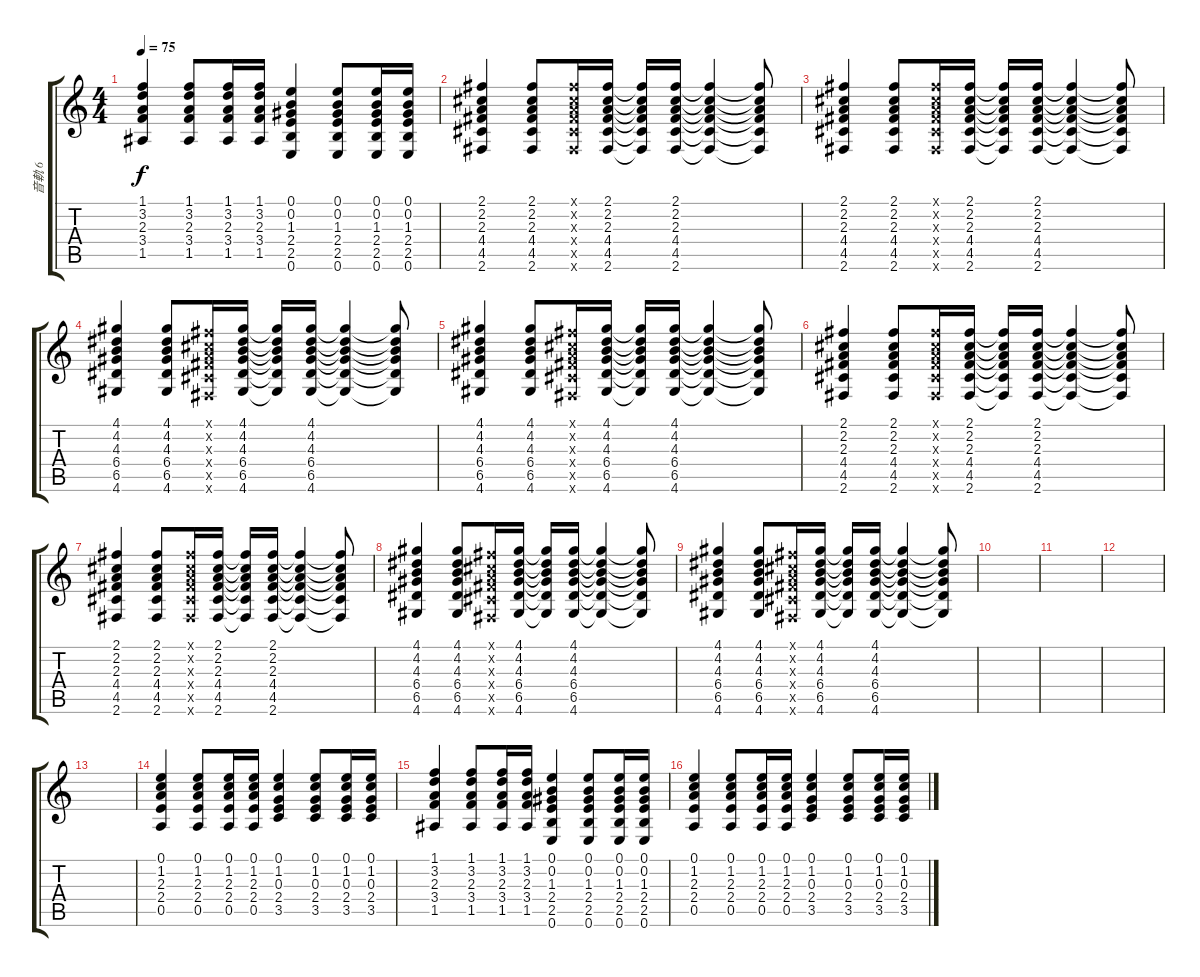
\track ("音軌 6" "音軌 6") {instrument acousticguitarsteel}
\staff {score tabs}
\tuning (E4 B3 G3 D3 A2 E2) {hide}
\ts (4 4)
\tempo 75
\clef g2
\ks c
(1.1 3.2 2.3 3.4 1.5).4{dy f} (1.1 3.2 2.3 3.4 1.5).8 (1.1 3.2 2.3 3.4 1.5).16 (1.1 3.2 2.3 3.4 1.5).16 (0.1 0.2 1.3 2.4 2.5 0.6).4 (0.1 0.2 1.3 2.4 2.5 0.6).8 (0.1 0.2 1.3 2.4 2.5 0.6).16 (0.1 0.2 1.3 2.4 2.5 0.6).16 |
(2.1 2.2 2.3 4.4 4.5 2.6).4 (2.1 2.2 2.3 4.4 4.5 2.6).8 (2.1{x} 2.2{x} 2.3{x} 4.4{x} 4.5{x} 2.6{x}).16 (2.1 2.2 2.3 4.4 4.5 2.6).16 (2.1{t} 2.2{t} 2.3{t} 4.4{t} 4.5{t} 2.6{t}).16 (2.1 2.2 2.3 4.4 4.5 2.6).16 (2.1{t} 2.2{t} 2.3{t} 4.4{t} 4.5{t} 2.6{t}).4 (2.1{t} 2.2{t} 2.3{t} 4.4{t} 4.5{t} 2.6{t}).8 |
(2.1 2.2 2.3 4.4 4.5 2.6).4 (2.1 2.2 2.3 4.4 4.5 2.6).8 (2.1{x} 2.2{x} 2.3{x} 4.4{x} 4.5{x} 2.6{x}).16 (2.1 2.2 2.3 4.4 4.5 2.6).16 (2.1{t} 2.2{t} 2.3{t} 4.4{t} 4.5{t} 2.6{t}).16 (2.1 2.2 2.3 4.4 4.5 2.6).16 (2.1{t} 2.2{t} 2.3{t} 4.4{t} 4.5{t} 2.6{t}).4 (2.1{t} 2.2{t} 2.3{t} 4.4{t} 4.5{t} 2.6{t}).8 |
(4.1 4.2 4.3 6.4 6.5 4.6).4 (4.1 4.2 4.3 6.4 6.5 4.6).8 (2.1{x} 2.2{x} 2.3{x} 4.4{x} 4.5{x} 2.6{x}).16 (4.1 4.2 4.3 6.4 6.5 4.6).16 (4.1{t} 4.2{t} 4.3{t} 6.4{t} 6.5{t} 4.6{t}).16 (4.1 4.2 4.3 6.4 6.5 4.6).16 (4.1{t} 4.2{t} 4.3{t} 6.4{t} 6.5{t} 4.6{t}).4 (4.1{t} 4.2{t} 4.3{t} 6.4{t} 6.5{t} 4.6{t}).8 |
(4.1 4.2 4.3 6.4 6.5 4.6).4 (4.1 4.2 4.3 6.4 6.5 4.6).8 (2.1{x} 2.2{x} 2.3{x} 4.4{x} 4.5{x} 2.6{x}).16 (4.1 4.2 4.3 6.4 6.5 4.6).16 (4.1{t} 4.2{t} 4.3{t} 6.4{t} 6.5{t} 4.6{t}).16 (4.1 4.2 4.3 6.4 6.5 4.6).16 (4.1{t} 4.2{t} 4.3{t} 6.4{t} 6.5{t} 4.6{t}).4 (4.1{t} 4.2{t} 4.3{t} 6.4{t} 6.5{t} 4.6{t}).8 |
(2.1 2.2 2.3 4.4 4.5 2.6).4 (2.1 2.2 2.3 4.4 4.5 2.6).8 (2.1{x} 2.2{x} 2.3{x} 4.4{x} 4.5{x} 2.6{x}).16 (2.1 2.2 2.3 4.4 4.5 2.6).16 (2.1{t} 2.2{t} 2.3{t} 4.4{t} 4.5{t} 2.6{t}).16 (2.1 2.2 2.3 4.4 4.5 2.6).16 (2.1{t} 2.2{t} 2.3{t} 4.4{t} 4.5{t} 2.6{t}).4 (2.1{t} 2.2{t} 2.3{t} 4.4{t} 4.5{t} 2.6{t}).8 |
(2.1 2.2 2.3 4.4 4.5 2.6).4 (2.1 2.2 2.3 4.4 4.5 2.6).8 (2.1{x} 2.2{x} 2.3{x} 4.4{x} 4.5{x} 2.6{x}).16 (2.1 2.2 2.3 4.4 4.5 2.6).16 (2.1{t} 2.2{t} 2.3{t} 4.4{t} 4.5{t} 2.6{t}).16 (2.1 2.2 2.3 4.4 4.5 2.6).16 (2.1{t} 2.2{t} 2.3{t} 4.4{t} 4.5{t} 2.6{t}).4 (2.1{t} 2.2{t} 2.3{t} 4.4{t} 4.5{t} 2.6{t}).8 |
(4.1 4.2 4.3 6.4 6.5 4.6).4 (4.1 4.2 4.3 6.4 6.5 4.6).8 (2.1{x} 2.2{x} 2.3{x} 4.4{x} 4.5{x} 2.6{x}).16 (4.1 4.2 4.3 6.4 6.5 4.6).16 (4.1{t} 4.2{t} 4.3{t} 6.4{t} 6.5{t} 4.6{t}).16 (4.1 4.2 4.3 6.4 6.5 4.6).16 (4.1{t} 4.2{t} 4.3{t} 6.4{t} 6.5{t} 4.6{t}).4 (4.1{t} 4.2{t} 4.3{t} 6.4{t} 6.5{t} 4.6{t}).8 |
(4.1 4.2 4.3 6.4 6.5 4.6).4 (4.1 4.2 4.3 6.4 6.5 4.6).8 (2.1{x} 2.2{x} 2.3{x} 4.4{x} 4.5{x} 2.6{x}).16 (4.1 4.2 4.3 6.4 6.5 4.6).16 (4.1{t} 4.2{t} 4.3{t} 6.4{t} 6.5{t} 4.6{t}).16 (4.1 4.2 4.3 6.4 6.5 4.6).16 (4.1{t} 4.2{t} 4.3{t} 6.4{t} 6.5{t} 4.6{t}).4 (4.1{t} 4.2{t} 4.3{t} 6.4{t} 6.5{t} 4.6{t}).8 |
|
|
|
|
(0.1 1.2 2.3 2.4 0.5).4 (0.1 1.2 2.3 2.4 0.5).8 (0.1 1.2 2.3 2.4 0.5).16 (0.1 1.2 2.3 2.4 0.5).16 (0.1 1.2 0.3 2.4 3.5).4 (0.1 1.2 0.3 2.4 3.5).8 (0.1 1.2 0.3 2.4 3.5).16 (0.1 1.2 0.3 2.4 3.5).16 |
(1.1 3.2 2.3 3.4 1.5).4 (1.1 3.2 2.3 3.4 1.5).8 (1.1 3.2 2.3 3.4 1.5).16 (1.1 3.2 2.3 3.4 1.5).16 (0.1 0.2 1.3 2.4 2.5 0.6).4 (0.1 0.2 1.3 2.4 2.5 0.6).8 (0.1 0.2 1.3 2.4 2.5 0.6).16 (0.1 0.2 1.3 2.4 2.5 0.6).16 |
(0.1 1.2 2.3 2.4 0.5).4 (0.1 1.2 2.3 2.4 0.5).8 (0.1 1.2 2.3 2.4 0.5).16 (0.1 1.2 2.3 2.4 0.5).16 (0.1 1.2 0.3 2.4 3.5).4 (0.1 1.2 0.3 2.4 3.5).8 (0.1 1.2 0.3 2.4 3.5).16 (0.1 1.2 0.3 2.4 3.5).16
